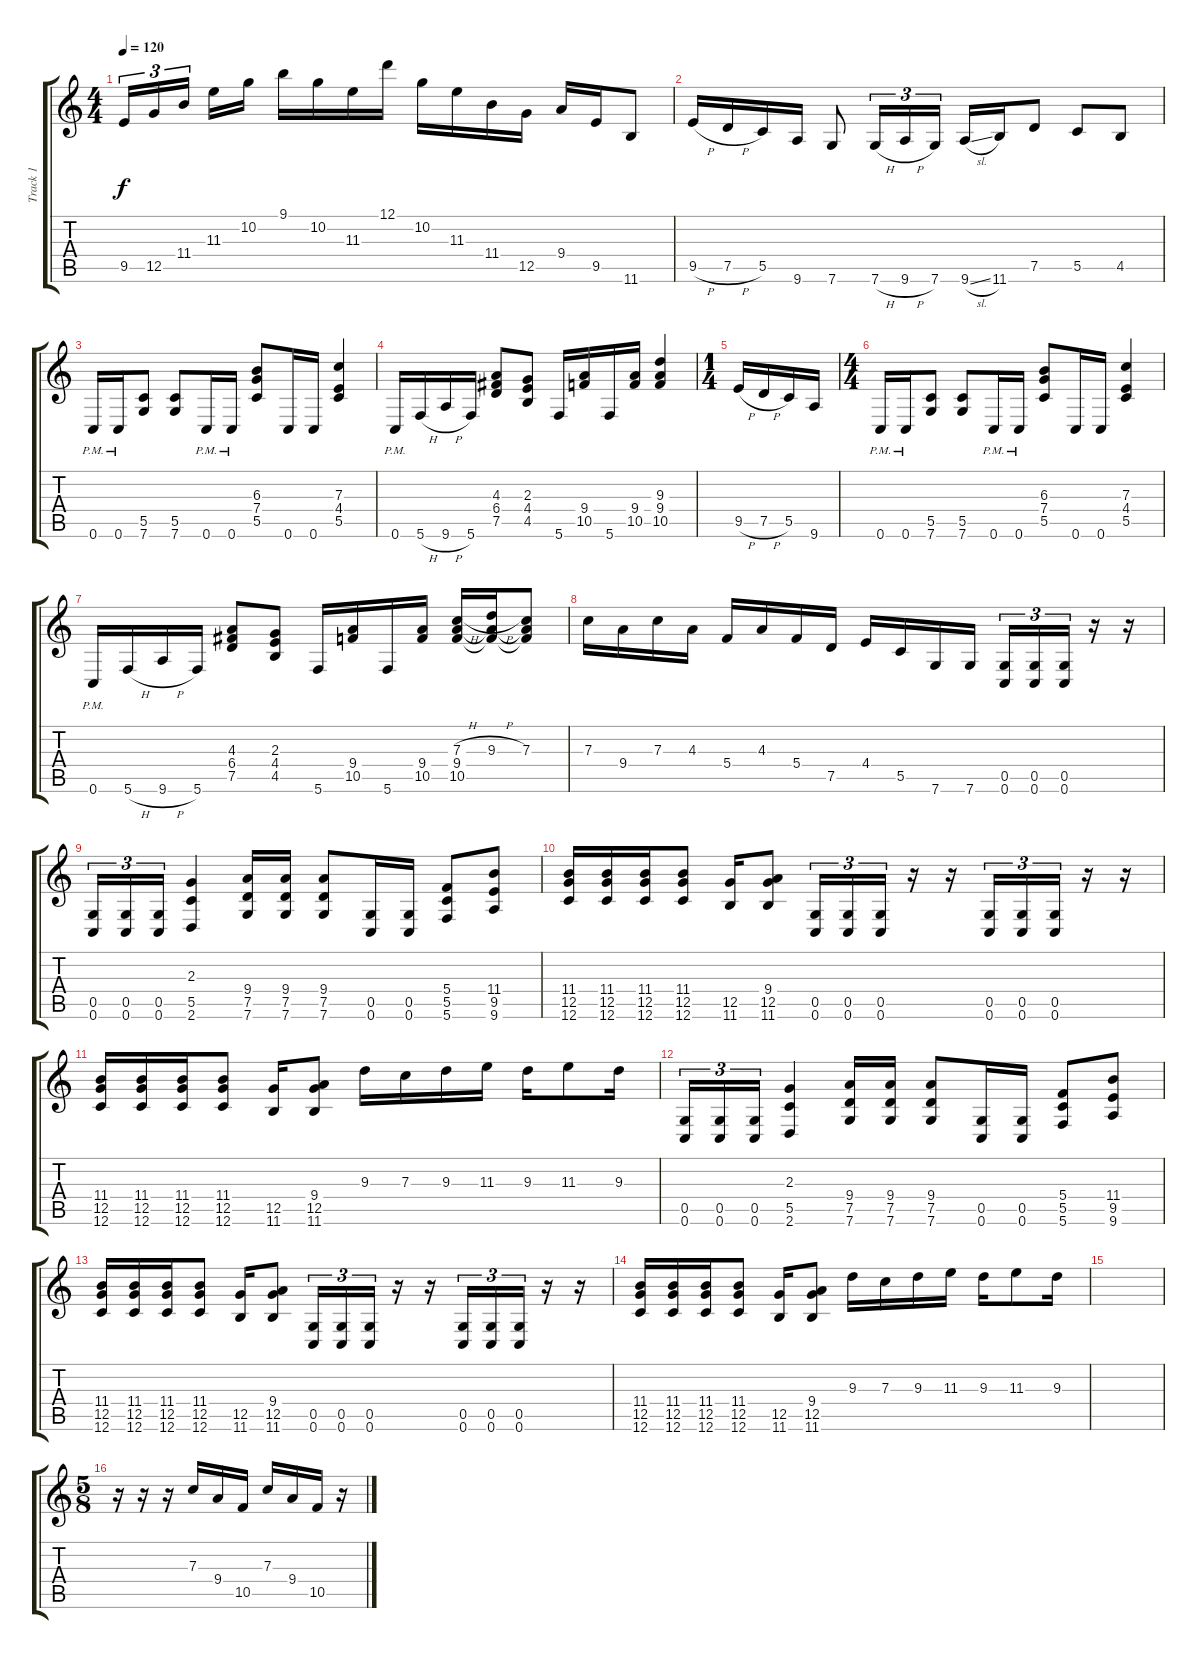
\track ("Track 1" "Track 1") {instrument overdrivenguitar}
\staff {score tabs}
\tuning (D4 A3 F3 C3 G2 C2) {hide}
\ts (4 4)
\tempo 120
\clef g2
\ks c
9.5.16{tu (3 2) dy f} 12.5.16{tu (3 2)} 11.4.16{tu (3 2) beam splitsecondary} 11.3.16 10.2.16 9.1.16 10.2.16 11.3.16 12.1.16 10.2.16 11.3.16 11.4.16 12.5.16 9.4.16 9.5.16 11.6.8 |
9.5{h}.16 7.5{h}.16 5.5.16 9.6.16 7.6.8 7.6{h}.16{tu (3 2)} 9.6{h}.16{tu (3 2)} 7.6.16{tu (3 2)} 9.6{sl}.16 11.6.16 7.5.8 5.5.8 4.5.8 |
0.6{pm}.16 0.6{pm}.16 (5.5 7.6).8 (5.5 7.6).8 0.6{pm}.16 0.6{pm}.16 (6.3 7.4 5.5).8 0.6.16 0.6.16 (7.3 4.4 5.5).4 |
0.6{pm}.16 5.6{h}.16 9.6{h}.16 5.6.16 (4.3 6.4 7.5).8 (2.3 4.4 4.5).8 5.6.16 (9.4 10.5).16 5.6.16 (9.4 10.5).16 (9.3 9.4 10.5).4 |
\ts (1 4)
9.5{h}.16 7.5{h}.16 5.5.16 9.6.16 |
\ts (4 4)
0.6{pm}.16 0.6{pm}.16 (5.5 7.6).8 (5.5 7.6).8 0.6{pm}.16 0.6{pm}.16 (6.3 7.4 5.5).8 0.6.16 0.6.16 (7.3 4.4 5.5).4 |
0.6{pm}.16 5.6{h}.16 9.6{h}.16 5.6.16 (4.3 6.4 7.5).8 (2.3 4.4 4.5).8 5.6.16 (9.4 10.5).16 5.6.16 (9.4 10.5).16 (7.3{h} 9.4 10.5).16 (9.3{h} 9.4{t} 10.5{t}).16 (7.3 9.4{t} 10.5{t}).8 |
7.3.16 9.4.16 7.3.16 4.3.16 5.4.16 4.3.16 5.4.16 7.5.16 4.4.16 5.5.16 7.6.16 7.6.16 (0.5 0.6).16{tu (3 2)} (0.5 0.6).16{tu (3 2)} (0.5 0.6).16{tu (3 2)} r.16 r.16 |
(0.5 0.6).16{tu (3 2)} (0.5 0.6).16{tu (3 2)} (0.5 0.6).16{tu (3 2)} (2.3 5.5 2.6).4 (9.4 7.5 7.6).16 (9.4 7.5 7.6).16 (9.4 7.5 7.6).8 (0.5 0.6).16 (0.5 0.6).16 (5.4 5.5 5.6).8 (11.4 9.5 9.6).8 |
(11.4 12.5 12.6).16 (11.4 12.5 12.6).16 (11.4 12.5 12.6).16 (11.4 12.5 12.6).8 (12.5 11.6).16 (9.4 12.5 11.6).8 (0.5 0.6).16{tu (3 2)} (0.5 0.6).16{tu (3 2)} (0.5 0.6).16{tu (3 2)} r.16 r.16 (0.5 0.6).16{tu (3 2)} (0.5 0.6).16{tu (3 2)} (0.5 0.6).16{tu (3 2)} r.16 r.16 |
(11.4 12.5 12.6).16 (11.4 12.5 12.6).16 (11.4 12.5 12.6).16 (11.4 12.5 12.6).8 (12.5 11.6).16 (9.4 12.5 11.6).8 9.3.16 7.3.16 9.3.16 11.3.16 9.3.16 11.3.8 9.3.16 |
(0.5 0.6).16{tu (3 2)} (0.5 0.6).16{tu (3 2)} (0.5 0.6).16{tu (3 2)} (2.3 5.5 2.6).4 (9.4 7.5 7.6).16 (9.4 7.5 7.6).16 (9.4 7.5 7.6).8 (0.5 0.6).16 (0.5 0.6).16 (5.4 5.5 5.6).8 (11.4 9.5 9.6).8 |
(11.4 12.5 12.6).16 (11.4 12.5 12.6).16 (11.4 12.5 12.6).16 (11.4 12.5 12.6).8 (12.5 11.6).16 (9.4 12.5 11.6).8 (0.5 0.6).16{tu (3 2)} (0.5 0.6).16{tu (3 2)} (0.5 0.6).16{tu (3 2)} r.16 r.16 (0.5 0.6).16{tu (3 2)} (0.5 0.6).16{tu (3 2)} (0.5 0.6).16{tu (3 2)} r.16 r.16 |
(11.4 12.5 12.6).16 (11.4 12.5 12.6).16 (11.4 12.5 12.6).16 (11.4 12.5 12.6).8 (12.5 11.6).16 (9.4 12.5 11.6).8 9.3.16 7.3.16 9.3.16 11.3.16 9.3.16 11.3.8 9.3.16 |
|
\ts (5 8)
r.16 r.16 r.16 7.3.16 9.4.16 10.5.16 7.3.16 9.4.16 10.5.16 r.16
